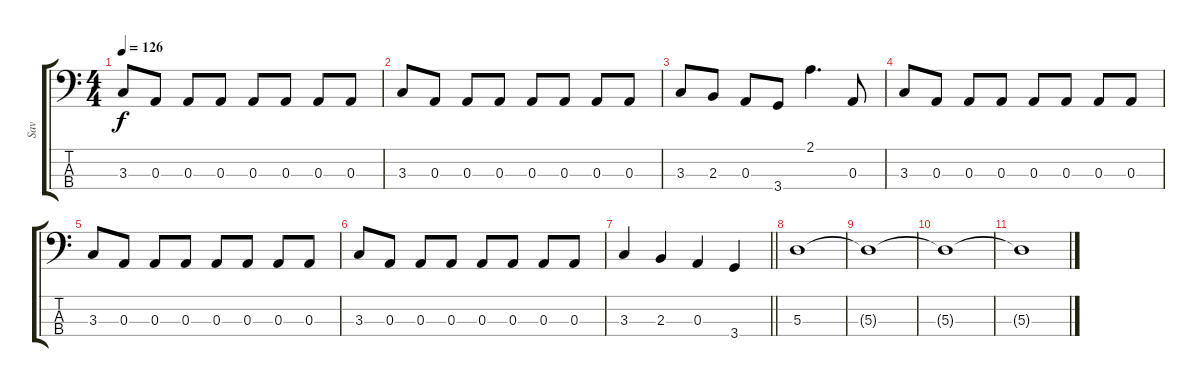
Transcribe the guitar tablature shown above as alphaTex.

\track ("Sav" "Sav") {instrument electricbassfinger}
\staff {score tabs}
\tuning (G2 D2 A1 E1) {hide}
\ts (4 4)
\tempo 126
\clef f4
\ks aminor
3.3.8{dy f} 0.3.8 0.3.8 0.3.8 0.3.8 0.3.8 0.3.8 0.3.8 |
3.3.8 0.3.8 0.3.8 0.3.8 0.3.8 0.3.8 0.3.8 0.3.8 |
3.3.8 2.3.8 0.3.8 3.4.8 2.1.4{d} 0.3.8 |
3.3.8 0.3.8 0.3.8 0.3.8 0.3.8 0.3.8 0.3.8 0.3.8 |
3.3.8 0.3.8 0.3.8 0.3.8 0.3.8 0.3.8 0.3.8 0.3.8 |
3.3.8 0.3.8 0.3.8 0.3.8 0.3.8 0.3.8 0.3.8 0.3.8 |
\barLineRight lightlight
3.3.4 2.3.4 0.3.4 3.4.4 |
5.3.1 |
5.3{t}.1 |
5.3{t}.1 |
5.3{t}.1
